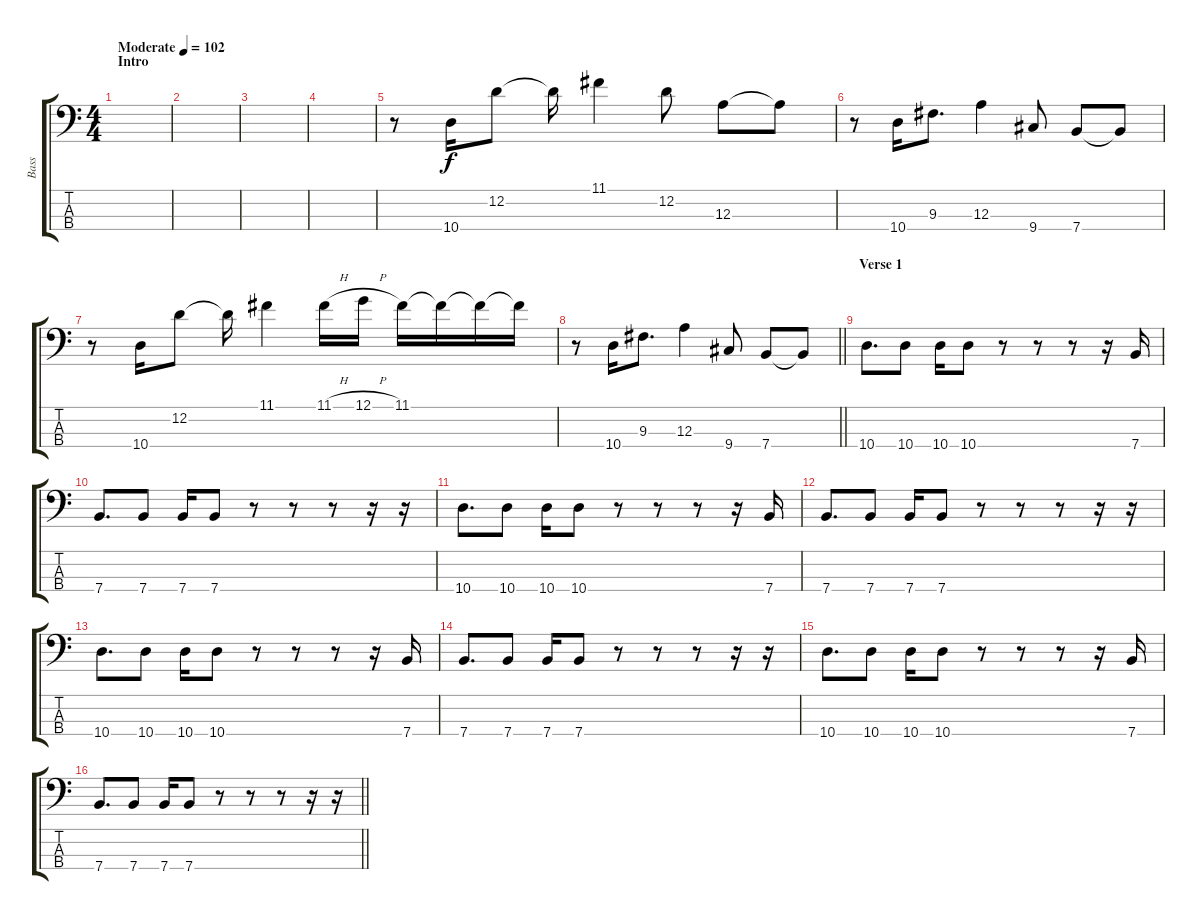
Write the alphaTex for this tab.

\track ("Bass" "Bass") {instrument electricbassfinger}
\staff {score tabs}
\tuning (G2 D2 A1 E1) {hide}
\ts (4 4)
\section ("" "Intro")
\tempo (102 "Moderate")
\clef f4
\ks c
|
|
|
|
r.8 10.4.16 12.2.8 12.2{t}.16 11.1.4 12.2.8 12.3.8 12.3{t}.8 |
r.8 10.4.16 9.3.8{d} 12.3.4 9.4.8 7.4.8 7.4{t}.8 |
r.8 10.4.16 12.2.8 12.2{t}.16 11.1.4 11.1{h}.16 12.1{h}.16 11.1.16 11.1{t}.16 11.1{t}.16 11.1{t}.16 |
\barLineRight lightlight
r.8 10.4.16 9.3.8{d} 12.3.4 9.4.8 7.4.8 7.4{t}.8 |
\section ("" "Verse 1")
10.4.8{d} 10.4.8 10.4.16 10.4.8 r.8 r.8 r.8 r.16 7.4.16 |
7.4.8{d} 7.4.8 7.4.16 7.4.8 r.8 r.8 r.8 r.16 r.16 |
10.4.8{d} 10.4.8 10.4.16 10.4.8 r.8 r.8 r.8 r.16 7.4.16 |
7.4.8{d} 7.4.8 7.4.16 7.4.8 r.8 r.8 r.8 r.16 r.16 |
10.4.8{d} 10.4.8 10.4.16 10.4.8 r.8 r.8 r.8 r.16 7.4.16 |
7.4.8{d} 7.4.8 7.4.16 7.4.8 r.8 r.8 r.8 r.16 r.16 |
10.4.8{d} 10.4.8 10.4.16 10.4.8 r.8 r.8 r.8 r.16 7.4.16 |
\barLineRight lightlight
7.4.8{d} 7.4.8 7.4.16 7.4.8 r.8 r.8 r.8 r.16 r.16
